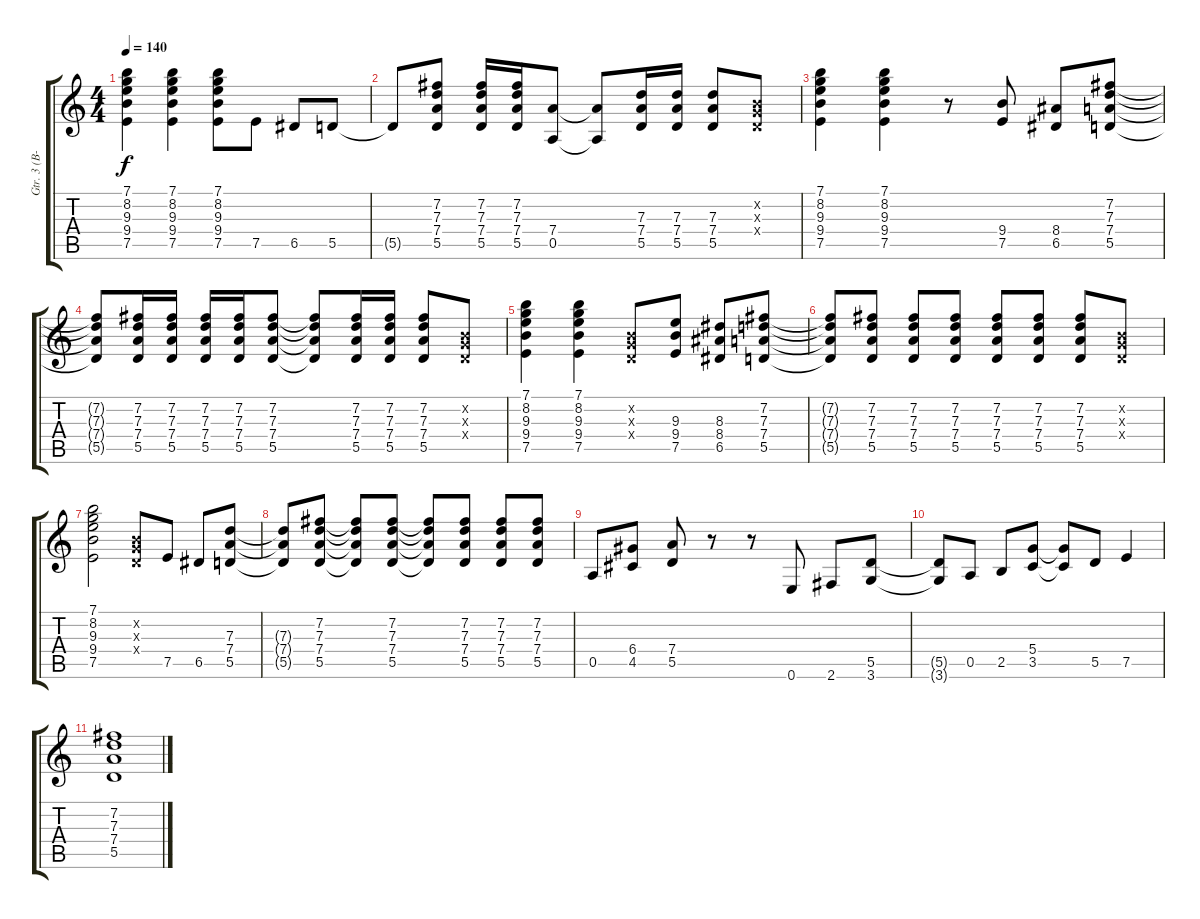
\track ("Gtr. 3 (B-bender)" "Gtr. 3 (B-") {instrument distortionguitar}
\staff {score tabs}
\tuning (E4 B3 G3 D3 A2 E2) {hide}
\ts (4 4)
\tempo 140
\clef g2
\ks c
(7.1 8.2 9.3 9.4 7.5).4{dy f} (7.1 8.2 9.3 9.4 7.5).4 (7.1 8.2 9.3 9.4 7.5).8 7.5.8 6.5.8 5.5.8 |
5.5{t}.8 (7.2 7.3 7.4 5.5).8 (7.2 7.3 7.4 5.5).16 (7.2 7.3 7.4 5.5).16 (7.4 0.5).8 (7.4{t} 0.5{t}).8 (7.3 7.4 5.5).16 (7.3 7.4 5.5).16 (7.3 7.4 5.5).8 (0.2{x} 0.3{x} 0.4{x}).8 |
(7.1 8.2 9.3 9.4 7.5).4 (7.1 8.2 9.3 9.4 7.5).4 r.8 (9.4 7.5).8 (8.4 6.5).8 (7.2 7.3 7.4 5.5).8 |
(7.2{t} 7.3{t} 7.4{t} 5.5{t}).8 (7.2 7.3 7.4 5.5).16 (7.2 7.3 7.4 5.5).16 (7.2 7.3 7.4 5.5).16 (7.2 7.3 7.4 5.5).16 (7.2 7.3 7.4 5.5).8 (7.2{t} 7.3{t} 7.4{t} 5.5{t}).8 (7.2 7.3 7.4 5.5).16 (7.2 7.3 7.4 5.5).16 (7.2 7.3 7.4 5.5).8 (0.2{x} 0.3{x} 0.4{x}).8 |
(7.1 8.2 9.3 9.4 7.5).4 (7.1 8.2 9.3 9.4 7.5).4 (0.2{x} 0.3{x} 0.4{x}).8 (9.3 9.4 7.5).8 (8.3 8.4 6.5).8 (7.2 7.3 7.4 5.5).8 |
(7.2{t} 7.3{t} 7.4{t} 5.5{t}).8 (7.2 7.3 7.4 5.5).8 (7.2 7.3 7.4 5.5).8 (7.2 7.3 7.4 5.5).8 (7.2 7.3 7.4 5.5).8 (7.2 7.3 7.4 5.5).8 (7.2 7.3 7.4 5.5).8 (0.2{x} 0.3{x} 0.4{x}).8 |
(7.1 8.2 9.3 9.4 7.5).2 (0.2{x} 0.3{x} 0.4{x}).8 7.5.8 6.5.8 (7.3 7.4 5.5).8 |
(7.3{t} 7.4{t} 5.5{t}).8 (7.2 7.3 7.4 5.5).8 (7.2{t} 7.3{t} 7.4{t} 5.5{t}).8 (7.2 7.3 7.4 5.5).8 (7.2{t} 7.3{t} 7.4{t} 5.5{t}).8 (7.2 7.3 7.4 5.5).8 (7.2 7.3 7.4 5.5).8 (7.2 7.3 7.4 5.5).8 |
0.5.8 (6.4 4.5).8 (7.4 5.5).8 r.8 r.8 0.6.8 2.6.8 (5.5 3.6).8 |
(5.5{t} 3.6{t}).8 0.5.8 2.5.8 (5.4 3.5).8 (5.4{t} 3.5{t}).8 5.5.8 7.5.4 |
(7.2 7.3 7.4 5.5).1
